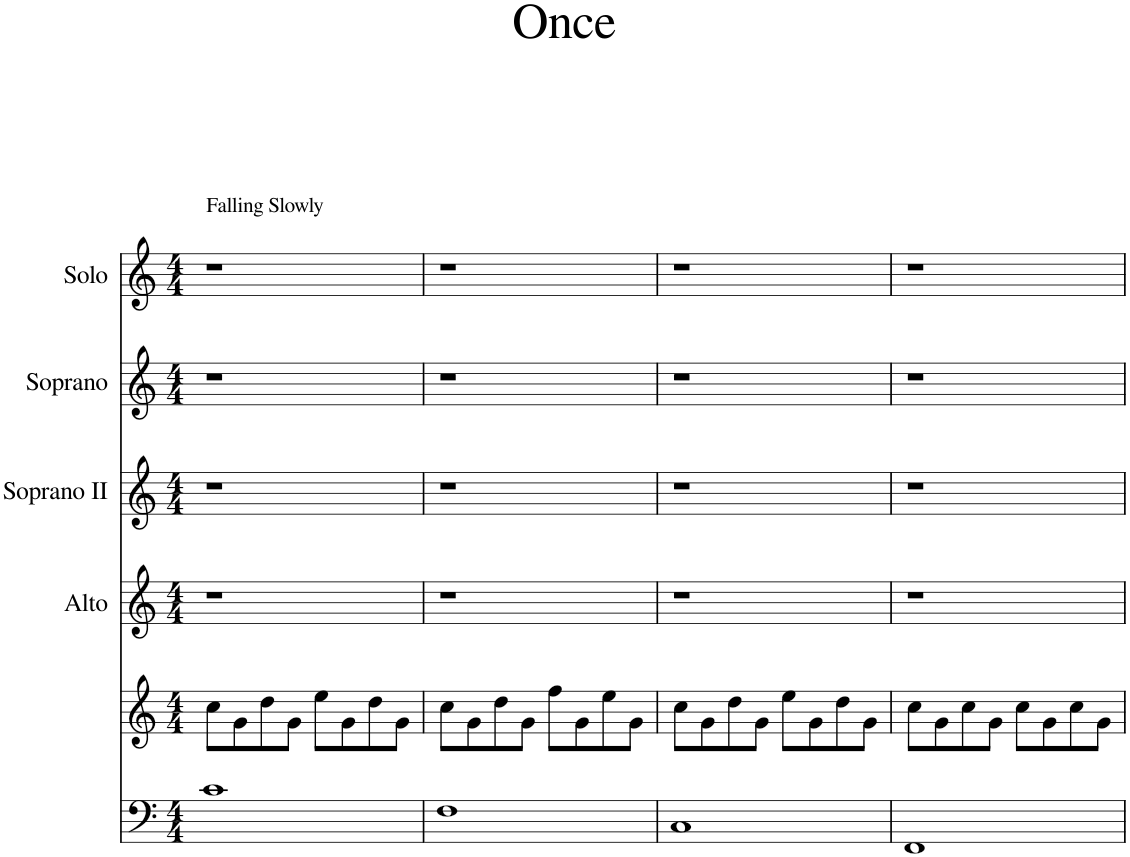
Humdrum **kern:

**kern	**kern	**kern	**kern	**kern	**kern
*part6	*part5	*part4	*part3	*part2	*part1
*staff6	*staff5	*staff4	*staff3	*staff2	*staff1
*I"Piano	*I"Piano	*I"Alto	*I"Soprano II	*I"Soprano	*I"Solo
*I'Pno	*I'Pno	*	*	*	*
*clefF4	*clefG2	*clefG2	*clefG2	*clefG2	*clefG2
*k[]	*k[]	*k[]	*k[]	*k[]	*k[]
*M4/4	*M4/4	*M4/4	*M4/4	*M4/4	*M4/4
=1	=1	=1	=1	=1	=1
!	!	!	!	!	!LO:TX:a:t=Falling Slowly
1c	8cc\L	1r	1r	1r	1r
.	8g\	.	.	.	.
.	8dd\	.	.	.	.
.	8g\J	.	.	.	.
.	8ee\L	.	.	.	.
.	8g\	.	.	.	.
.	8dd\	.	.	.	.
.	8g\J	.	.	.	.
=2	=2	=2	=2	=2	=2
1F	8cc\L	1r	1r	1r	1r
.	8g\	.	.	.	.
.	8dd\	.	.	.	.
.	8g\J	.	.	.	.
.	8ff\L	.	.	.	.
.	8g\	.	.	.	.
.	8ee\	.	.	.	.
.	8g\J	.	.	.	.
=3	=3	=3	=3	=3	=3
1C	8cc\L	1r	1r	1r	1r
.	8g\	.	.	.	.
.	8dd\	.	.	.	.
.	8g\J	.	.	.	.
.	8ee\L	.	.	.	.
.	8g\	.	.	.	.
.	8dd\	.	.	.	.
.	8g\J	.	.	.	.
=4	=4	=4	=4	=4	=4
1FF	8cc\L	1r	1r	1r	1r
.	8g\	.	.	.	.
.	8cc\	.	.	.	.
.	8g\J	.	.	.	.
.	8cc\L	.	.	.	.
.	8g\	.	.	.	.
.	8cc\	.	.	.	.
.	8g\J	.	.	.	.
=	=	=	=	=	=
*-	*-	*-	*-	*-	*-
